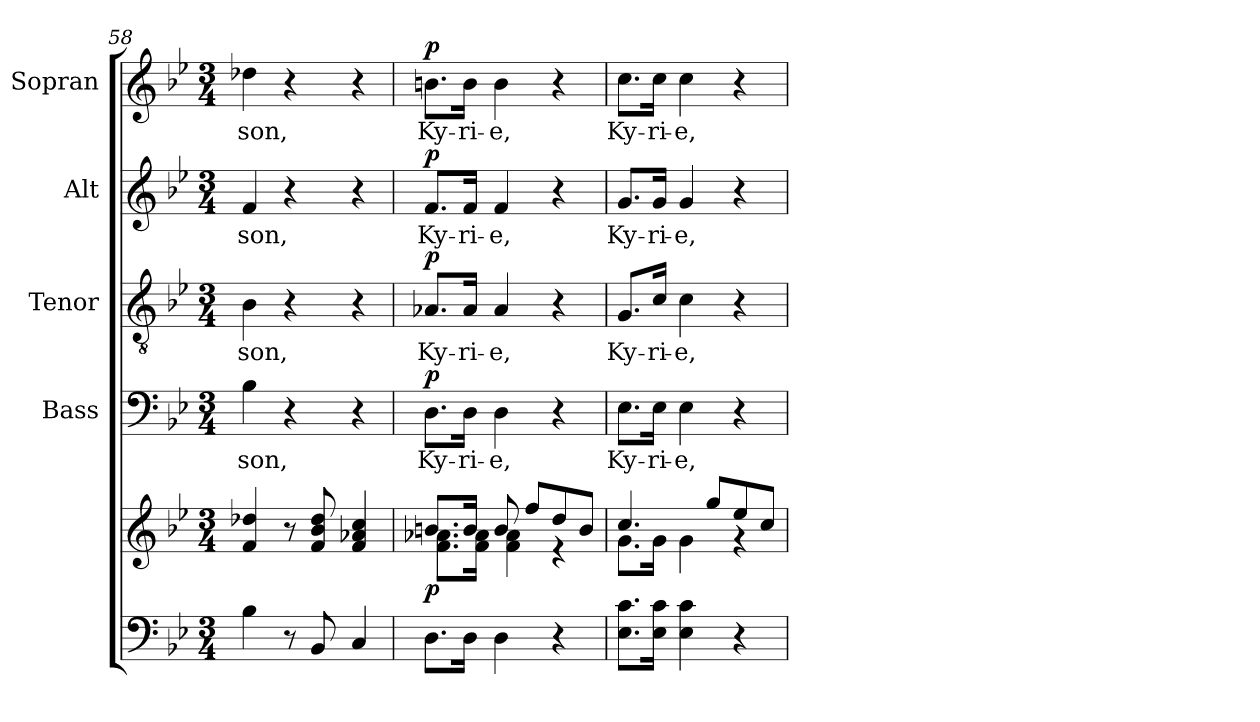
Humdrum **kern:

**kern	**kern	**dynam	**kern	**text	**dynam	**kern	**text	**dynam	**kern	**text	**dynam	**kern	**text	**dynam
*part5	*part5	*part5	*part4	*part4	*part4	*part3	*part3	*part3	*part2	*part2	*part2	*part1	*part1	*part1
*staff6	*staff5	*staff5/6	*staff4	*staff4	*staff4	*staff3	*staff3	*staff3	*staff2	*staff2	*staff2	*staff1	*staff1	*staff1
*	*	*	*I"Bass	*	*	*I"Tenor	*	*	*I"Alt	*	*	*I"Sopran	*	*
*	*	*	*I'B.	*	*	*I'T.	*	*	*I'A.	*	*	*I'S.	*	*
*clefF4	*clefG2	*	*clefF4	*	*	*clefGv2	*	*	*clefG2	*	*	*clefG2	*	*
*k[b-e-]	*k[b-e-]	*	*k[b-e-]	*	*	*k[b-e-]	*	*	*k[b-e-]	*	*	*k[b-e-]	*	*
*B-:	*B-:	*	*B-:	*	*	*B-:	*	*	*B-:	*	*	*B-:	*	*
*M3/4	*M3/4	*	*M3/4	*	*	*M3/4	*	*	*M3/4	*	*	*M3/4	*	*
=58	=58	=58	=58	=58	=58	=58	=58	=58	=58	=58	=58	=58	=58	=58
!	!	!	!	!LO:LY:b	!	!	!LO:LY:b	!	!	!LO:LY:b	!	!	!LO:LY:b	!
4B-\	4f/ 4dd-X/	.	4B-\	-son,	.	4B-\	-son,	.	4f/	-son,	.	4dd-X\	-son,	.
8r	8r	.	4r	.	.	4r	.	.	4r	.	.	4r	.	.
8BB-/	8f/ 8b-/ 8dd-/	.	.	.	.	.	.	.	.	.	.	.	.	.
4C/	4f/ 4a-X/ 4cc/	.	4r	.	.	4r	.	.	4r	.	.	4r	.	.
=59	=59	=59	=59	=59	=59	=59	=59	=59	=59	=59	=59	=59	=59	=59
*	*^	*	*	*	*	*	*	*	*	*	*	*	*	*
!	!	!	!LO:DY:b	!	!LO:LY:b	!LO:DY:a	!	!LO:LY:b	!LO:DY:a	!	!LO:LY:b	!LO:DY:a	!	!LO:LY:b	!LO:DY:a
8.D\L	8.bn/L	8.f\ 8.a-X\L	p	8.D\L	Ky-	p	8.A-X/L	Ky-	p	8.f/L	Ky-	p	8.bn\L	Ky-	p
!	!	!	!	!	!LO:LY:b	!	!	!LO:LY:b	!	!	!LO:LY:b	!	!	!LO:LY:b	!
16D\Jk	16b/Jk	16f\ 16a-\Jk	.	16D\Jk	-ri-	.	16A-/Jk	-ri-	.	16f/Jk	-ri-	.	16b\Jk	-ri-	.
!	!	!	!	!	!LO:LY:b	!	!	!LO:LY:b	!	!	!LO:LY:b	!	!	!LO:LY:b	!
4D\	8b/	4f\ 4a-\	.	4D\	-e,	.	4A-/	-e,	.	4f/	-e,	.	4b\	-e,	.
.	8ff/L	.	.	.	.	.	.	.	.	.	.	.	.	.	.
4r	8dd/	4re	.	4r	.	.	4r	.	.	4r	.	.	4r	.	.
.	8b/J	.	.	.	.	.	.	.	.	.	.	.	.	.	.
=60	=60	=60	=60	=60	=60	=60	=60	=60	=60	=60	=60	=60	=60	=60	=60
!	!	!	!	!	!LO:LY:b	!	!	!LO:LY:b	!	!	!LO:LY:b	!	!	!LO:LY:b	!
8.E-\ 8.c\L	4.cc/	8.g\L	.	8.E-\L	Ky-	.	8.G/L	Ky-	.	8.g/L	Ky-	.	8.cc\L	Ky-	.
!	!	!	!	!	!LO:LY:b	!	!	!LO:LY:b	!	!	!LO:LY:b	!	!	!LO:LY:b	!
16E-\ 16c\Jk	.	16g\Jk	.	16E-\Jk	-ri-	.	16c/Jk	-ri-	.	16g/Jk	-ri-	.	16cc\Jk	-ri-	.
!	!	!	!	!	!LO:LY:b	!	!	!LO:LY:b	!	!	!LO:LY:b	!	!	!LO:LY:b	!
4E-\ 4c\	.	4g\	.	4E-\	-e,	.	4c\	-e,	.	4g/	-e,	.	4cc\	-e,	.
.	8gg/L	.	.	.	.	.	.	.	.	.	.	.	.	.	.
4r	8ee-/	4rf	.	4r	.	.	4r	.	.	4r	.	.	4r	.	.
.	8cc/J	.	.	.	.	.	.	.	.	.	.	.	.	.	.
*	*v	*v	*	*	*	*	*	*	*	*	*	*	*	*	*
=	=	=	=	=	=	=	=	=	=	=	=	=	=	=
*-	*-	*-	*-	*-	*-	*-	*-	*-	*-	*-	*-	*-	*-	*-
